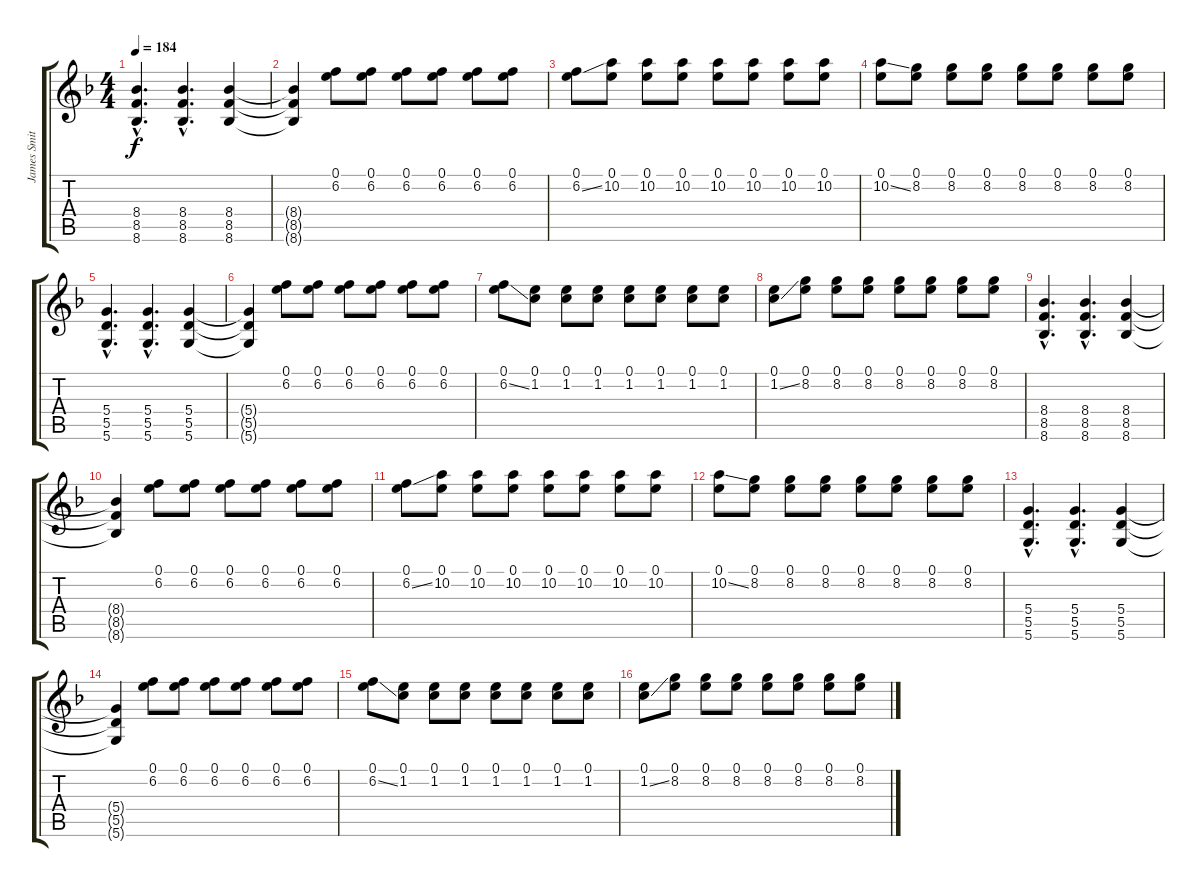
\track ("James Smith" "James Smit") {instrument distortionguitar}
\staff {score tabs}
\tuning (E4 B3 G3 D3 A2 D2) {hide}
\ts (4 4)
\tempo 184
\clef g2
\ks dminor
(8.4{hac} 8.5{hac} 8.6{hac}).4{d dy f} (8.4{hac} 8.5{hac} 8.6{hac}).4{d} (8.4 8.5 8.6).4 |
(8.4{t} 8.5{t} 8.6{t}).4 (0.1 6.2).8 (0.1 6.2).8 (0.1 6.2).8 (0.1 6.2).8 (0.1 6.2).8 (0.1 6.2).8 |
(0.1 6.2{ss}).8 (0.1 10.2).8 (0.1 10.2).8 (0.1 10.2).8 (0.1 10.2).8 (0.1 10.2).8 (0.1 10.2).8 (0.1 10.2).8 |
(0.1 10.2{ss}).8 (0.1 8.2).8 (0.1 8.2).8 (0.1 8.2).8 (0.1 8.2).8 (0.1 8.2).8 (0.1 8.2).8 (0.1 8.2).8 |
(5.4{hac} 5.5{hac} 5.6{hac}).4{d} (5.4{hac} 5.5{hac} 5.6{hac}).4{d} (5.4 5.5 5.6).4 |
(5.4{t} 5.5{t} 5.6{t}).4 (0.1 6.2).8 (0.1 6.2).8 (0.1 6.2).8 (0.1 6.2).8 (0.1 6.2).8 (0.1 6.2).8 |
(0.1 6.2{ss}).8 (0.1 1.2).8 (0.1 1.2).8 (0.1 1.2).8 (0.1 1.2).8 (0.1 1.2).8 (0.1 1.2).8 (0.1 1.2).8 |
(0.1 1.2{ss}).8 (0.1 8.2).8 (0.1 8.2).8 (0.1 8.2).8 (0.1 8.2).8 (0.1 8.2).8 (0.1 8.2).8 (0.1 8.2).8 |
(8.4{hac} 8.5{hac} 8.6{hac}).4{d} (8.4{hac} 8.5{hac} 8.6{hac}).4{d} (8.4 8.5 8.6).4 |
(8.4{t} 8.5{t} 8.6{t}).4 (0.1 6.2).8 (0.1 6.2).8 (0.1 6.2).8 (0.1 6.2).8 (0.1 6.2).8 (0.1 6.2).8 |
(0.1 6.2{ss}).8 (0.1 10.2).8 (0.1 10.2).8 (0.1 10.2).8 (0.1 10.2).8 (0.1 10.2).8 (0.1 10.2).8 (0.1 10.2).8 |
(0.1 10.2{ss}).8 (0.1 8.2).8 (0.1 8.2).8 (0.1 8.2).8 (0.1 8.2).8 (0.1 8.2).8 (0.1 8.2).8 (0.1 8.2).8 |
(5.4{hac} 5.5{hac} 5.6{hac}).4{d} (5.4{hac} 5.5{hac} 5.6{hac}).4{d} (5.4 5.5 5.6).4 |
(5.4{t} 5.5{t} 5.6{t}).4 (0.1 6.2).8 (0.1 6.2).8 (0.1 6.2).8 (0.1 6.2).8 (0.1 6.2).8 (0.1 6.2).8 |
(0.1 6.2{ss}).8 (0.1 1.2).8 (0.1 1.2).8 (0.1 1.2).8 (0.1 1.2).8 (0.1 1.2).8 (0.1 1.2).8 (0.1 1.2).8 |
(0.1 1.2{ss}).8 (0.1 8.2).8 (0.1 8.2).8 (0.1 8.2).8 (0.1 8.2).8 (0.1 8.2).8 (0.1 8.2).8 (0.1 8.2).8
